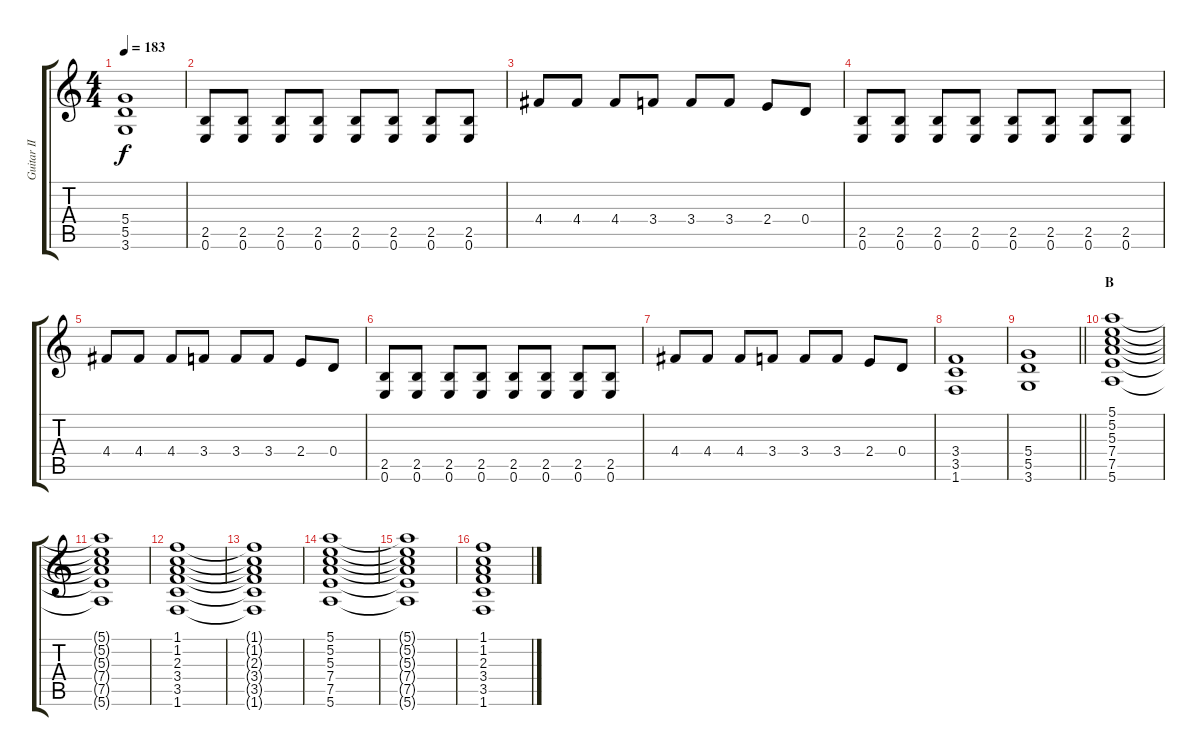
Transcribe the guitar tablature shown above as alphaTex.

\track ("Guitar II" "Guitar II") {instrument distortionguitar}
\staff {score tabs}
\tuning (E4 B3 G3 D3 A2 E2) {hide}
\ts (4 4)
\tempo 183
\clef g2
\ks c
(5.4 5.5 3.6).1{dy f} |
(2.5 0.6).8 (2.5 0.6).8 (2.5 0.6).8 (2.5 0.6).8 (2.5 0.6).8 (2.5 0.6).8 (2.5 0.6).8 (2.5 0.6).8 |
4.4.8 4.4.8 4.4.8 3.4.8 3.4.8 3.4.8 2.4.8 0.4.8 |
(2.5 0.6).8 (2.5 0.6).8 (2.5 0.6).8 (2.5 0.6).8 (2.5 0.6).8 (2.5 0.6).8 (2.5 0.6).8 (2.5 0.6).8 |
4.4.8 4.4.8 4.4.8 3.4.8 3.4.8 3.4.8 2.4.8 0.4.8 |
(2.5 0.6).8 (2.5 0.6).8 (2.5 0.6).8 (2.5 0.6).8 (2.5 0.6).8 (2.5 0.6).8 (2.5 0.6).8 (2.5 0.6).8 |
4.4.8 4.4.8 4.4.8 3.4.8 3.4.8 3.4.8 2.4.8 0.4.8 |
(3.4 3.5 1.6).1 |
\barLineRight lightlight
(5.4 5.5 3.6).1 |
\section ("" "B")
(5.1 5.2 5.3 7.4 7.5 5.6).1 |
(5.1{t} 5.2{t} 5.3{t} 7.4{t} 7.5{t} 5.6{t}).1 |
(1.1 1.2 2.3 3.4 3.5 1.6).1 |
(1.1{t} 1.2{t} 2.3{t} 3.4{t} 3.5{t} 1.6{t}).1 |
(5.1 5.2 5.3 7.4 7.5 5.6).1 |
(5.1{t} 5.2{t} 5.3{t} 7.4{t} 7.5{t} 5.6{t}).1 |
(1.1 1.2 2.3 3.4 3.5 1.6).1
